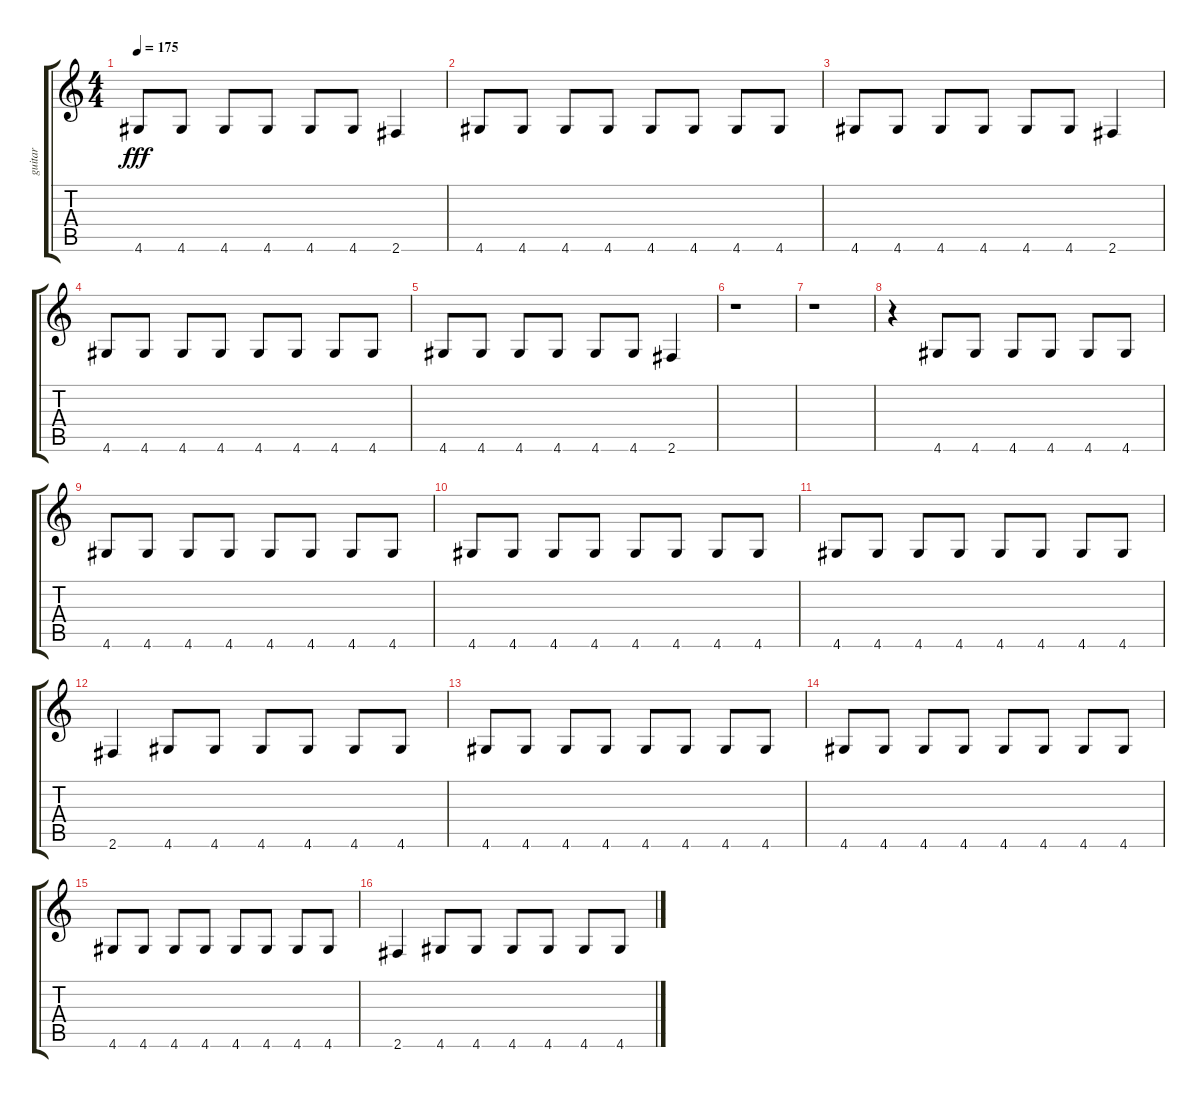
\track ("guitar" "guitar") {instrument overdrivenguitar}
\staff {score tabs}
\tuning (E4 B3 G3 D3 A2 E2) {hide}
\ts (4 4)
\tempo 175
\clef g2
\ks c
4.6.8{dy fff} 4.6.8 4.6.8 4.6.8 4.6.8 4.6.8 2.6.4 |
4.6.8 4.6.8 4.6.8 4.6.8 4.6.8 4.6.8 4.6.8 4.6.8 |
4.6.8 4.6.8 4.6.8 4.6.8 4.6.8 4.6.8 2.6.4 |
4.6.8 4.6.8 4.6.8 4.6.8 4.6.8 4.6.8 4.6.8 4.6.8 |
4.6.8 4.6.8 4.6.8 4.6.8 4.6.8 4.6.8 2.6.4 |
r.1 |
r.1 |
r.4 4.6.8 4.6.8 4.6.8 4.6.8 4.6.8 4.6.8 |
4.6.8 4.6.8 4.6.8 4.6.8 4.6.8 4.6.8 4.6.8 4.6.8 |
4.6.8 4.6.8 4.6.8 4.6.8 4.6.8 4.6.8 4.6.8 4.6.8 |
4.6.8 4.6.8 4.6.8 4.6.8 4.6.8 4.6.8 4.6.8 4.6.8 |
2.6.4 4.6.8 4.6.8 4.6.8 4.6.8 4.6.8 4.6.8 |
4.6.8 4.6.8 4.6.8 4.6.8 4.6.8 4.6.8 4.6.8 4.6.8 |
4.6.8 4.6.8 4.6.8 4.6.8 4.6.8 4.6.8 4.6.8 4.6.8 |
4.6.8 4.6.8 4.6.8 4.6.8 4.6.8 4.6.8 4.6.8 4.6.8 |
2.6.4 4.6.8 4.6.8 4.6.8 4.6.8 4.6.8 4.6.8
